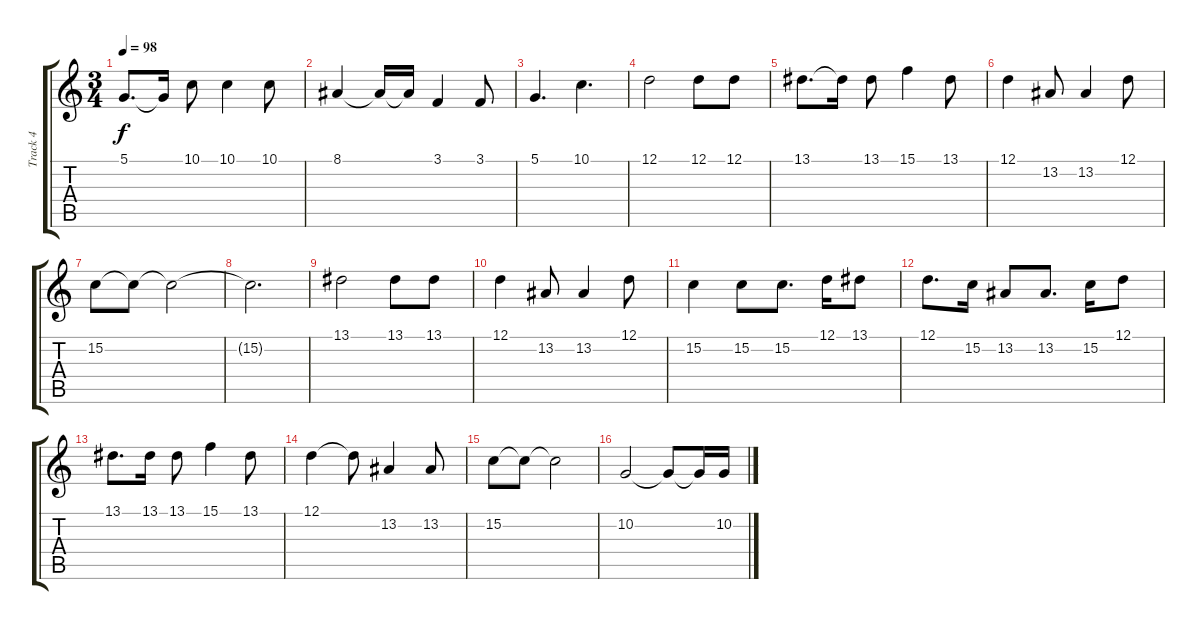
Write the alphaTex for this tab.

\track ("Track 4" "Track 4") {instrument stringensemble1}
\staff {score tabs}
\tuning (D4 A3 F3 C3 G2 C2) {hide}
\ts (3 4)
\tempo 98
\clef g2
\ks c
5.1.8{d dy f} 5.1{t}.16 10.1.8 10.1.4 10.1.8 |
8.1.4 8.1{t}.16 8.1{t}.16 3.1.4 3.1.8 |
5.1.4{d} 10.1.4{d} |
12.1.2 12.1.8 12.1.8 |
13.1.8{d} 13.1{t}.16 13.1.8 15.1.4 13.1.8 |
12.1.4 13.2.8 13.2.4 12.1.8 |
15.2.8 15.2{t}.8 15.2{t}.2 |
15.2{t}.2{d} |
13.1.2 13.1.8 13.1.8 |
12.1.4 13.2.8 13.2.4 12.1.8 |
15.2.4 15.2.8 15.2.8{d} 12.1.16 13.1.8 |
12.1.8{d} 15.2.16 13.2.8 13.2.8{d} 15.2.16 12.1.8 |
13.1.8{d} 13.1.16 13.1.8 15.1.4 13.1.8 |
12.1.4 12.1{t}.8 13.2.4 13.2.8 |
15.2.8 15.2{t}.8 15.2{t}.2 |
10.2.2 10.2{t}.8 10.2{t}.16 10.2.16
